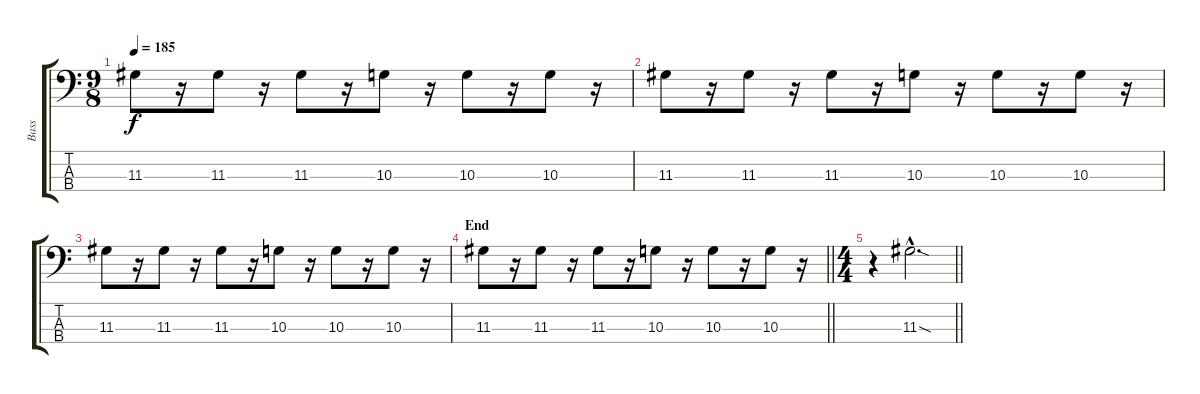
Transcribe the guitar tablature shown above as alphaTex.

\track ("Bass" "Bass") {instrument synthbass2}
\staff {score tabs}
\tuning (G2 D2 A1 E1) {hide}
\ts (9 8)
\tempo 185
\clef f4
\ks c
11.3.8{dy f} r.16 11.3.8 r.16 11.3.8 r.16 10.3.8 r.16 10.3.8 r.16 10.3.8 r.16 |
11.3.8 r.16 11.3.8 r.16 11.3.8 r.16 10.3.8 r.16 10.3.8 r.16 10.3.8 r.16 |
11.3.8 r.16 11.3.8 r.16 11.3.8 r.16 10.3.8 r.16 10.3.8 r.16 10.3.8 r.16 |
\section ("" "End")
\barLineRight lightlight
11.3.8 r.16 11.3.8 r.16 11.3.8 r.16 10.3.8 r.16 10.3.8 r.16 10.3.8 r.16 |
\ts (4 4)
\barLineRight lightlight
r.4 11.3{sod hac}.2{d}
